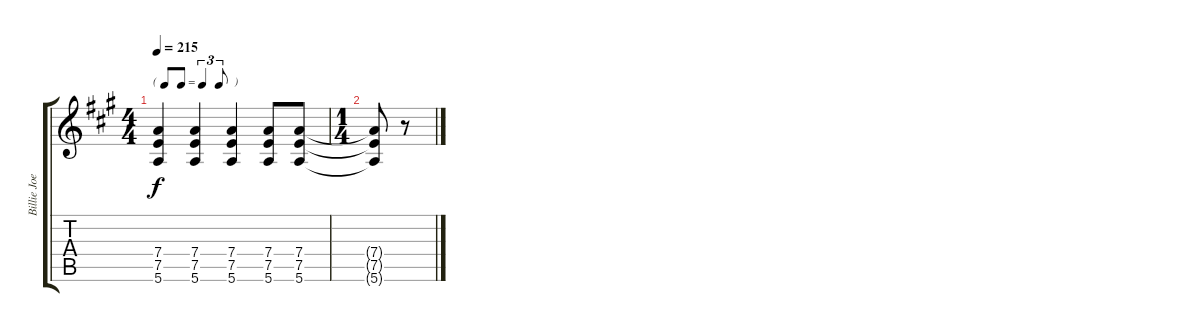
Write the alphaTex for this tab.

\track ("Billie Joe (Rhthym Guitar)" "Billie Joe") {instrument distortionguitar}
\staff {score tabs}
\tuning (E4 B3 G3 D3 A2 E2) {hide}
\ts (4 4)
\tf triplet8th
\tempo 215
\clef g2
\ks a
(7.4 7.5 5.6).4{dy f} (7.4 7.5 5.6).4 (7.4 7.5 5.6).4 (7.4 7.5 5.6).8 (7.4 7.5 5.6).8 |
\ts (1 4)
(7.4{t} 7.5{t} 5.6{t}).8 r.8
